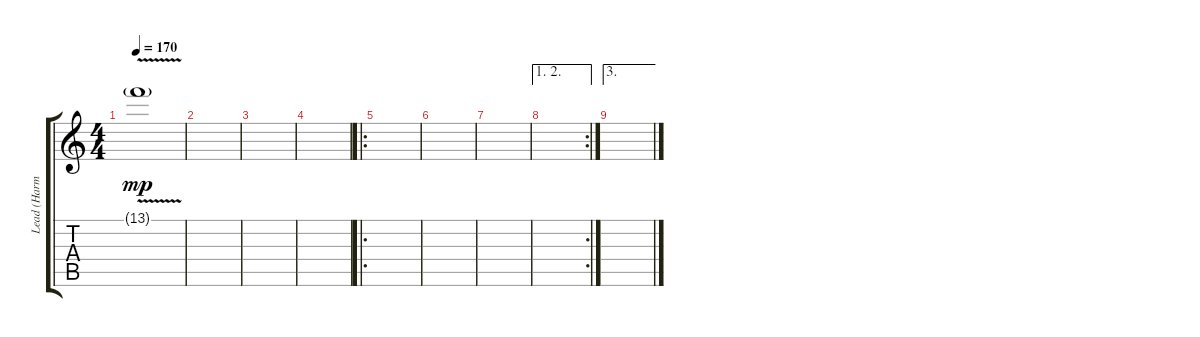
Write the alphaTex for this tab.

\track ("Lead (Harmony)" "Lead (Harm") {instrument overdrivenguitar}
\staff {score tabs}
\tuning (E4 B3 G3 D3 A2 D2) {hide}
\ts (4 4)
\tempo 170
\clef g2
\ks c
13.1{v g}.1{dy mp} |
|
|
|
\ro
|
|
|
\ae (1 2)
\rc 2
|
\ae 3
